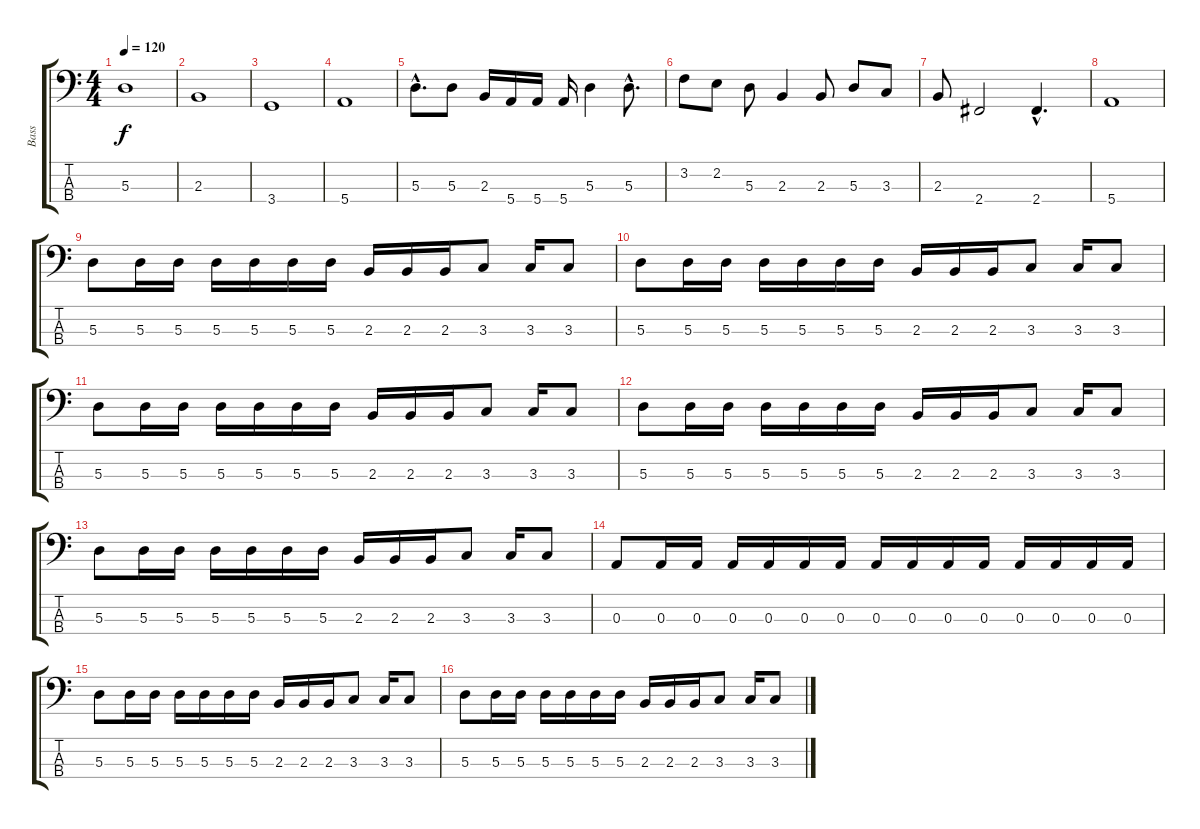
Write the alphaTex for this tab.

\track ("Bass" "Bass") {instrument electricbassfinger}
\staff {score tabs}
\tuning (G2 D2 A1 E1) {hide}
\ts (4 4)
\tempo 120
\clef f4
\ks c
5.3.1{dy f instrument electricbassfinger} |
2.3.1 |
3.4.1 |
5.4.1 |
5.3{hac}.8{d} 5.3.8 2.3.16 5.4.16 5.4.16 5.4.16 5.3.4 5.3{hac}.8{d} |
3.2.8 2.2.8 5.3.8 2.3.4 2.3.8 5.3.8 3.3.8 |
2.3.8 2.4.2 2.4{hac}.4{d} |
5.4.1 |
5.3.8 5.3.16 5.3.16 5.3.16 5.3.16 5.3.16 5.3.16 2.3.16 2.3.16 2.3.16 3.3.8 3.3.16 3.3.8 |
5.3.8 5.3.16 5.3.16 5.3.16 5.3.16 5.3.16 5.3.16 2.3.16 2.3.16 2.3.16 3.3.8 3.3.16 3.3.8 |
5.3.8 5.3.16 5.3.16 5.3.16 5.3.16 5.3.16 5.3.16 2.3.16 2.3.16 2.3.16 3.3.8 3.3.16 3.3.8 |
5.3.8 5.3.16 5.3.16 5.3.16 5.3.16 5.3.16 5.3.16 2.3.16 2.3.16 2.3.16 3.3.8 3.3.16 3.3.8 |
5.3.8 5.3.16 5.3.16 5.3.16 5.3.16 5.3.16 5.3.16 2.3.16 2.3.16 2.3.16 3.3.8 3.3.16 3.3.8 |
0.3.8 0.3.16 0.3.16 0.3.16 0.3.16 0.3.16 0.3.16 0.3.16 0.3.16 0.3.16 0.3.16 0.3.16 0.3.16 0.3.16 0.3.16 |
5.3.8 5.3.16 5.3.16 5.3.16 5.3.16 5.3.16 5.3.16 2.3.16 2.3.16 2.3.16 3.3.8 3.3.16 3.3.8 |
5.3.8 5.3.16 5.3.16 5.3.16 5.3.16 5.3.16 5.3.16 2.3.16 2.3.16 2.3.16 3.3.8 3.3.16 3.3.8
